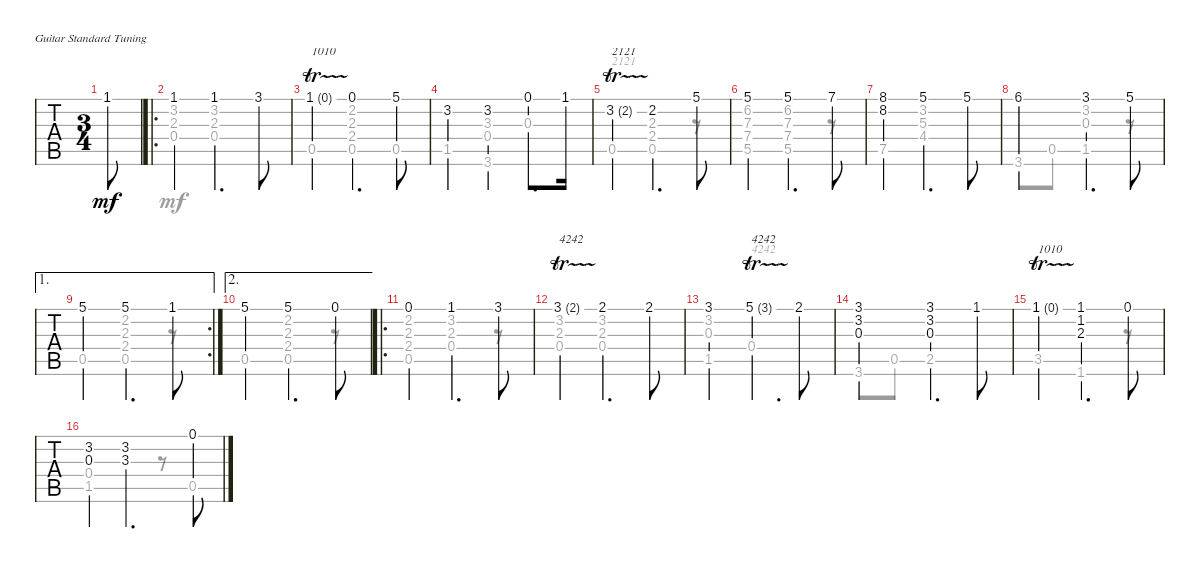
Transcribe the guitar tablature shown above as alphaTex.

\defaultSystemsLayout 4
\bracketExtendMode groupsimilarinstruments
\singleTrackTrackNamePolicy hidden
\multiTrackTrackNamePolicy hidden
\firstSystemTrackNameOrientation horizontal
\otherSystemsTrackNameOrientation horizontal
\track ("Steel Guitar" "S-Gt") {instrument acousticguitarsteel}
\staff {tabs}
\tuning (E4 B3 G3 D3 A2 E2)
\voice
\ts (3 4)
\ac
\tempo (120 hide)
\clef g2
\ks dminor
1.1.8{dy mf instrument acousticguitarsteel} |
\ro
1.1.4 1.1.4{d} 3.1.8 |
1.1{tr (0 16)}.4{txt "1010"} 0.1.4{d} 5.1.8 |
3.2.4 3.2.4 0.1.8{d} 1.1.16 |
3.2{tr (2 16)}.4{txt "2121"} 2.2.4{d} 5.1.8 |
5.1.4 5.1.4{d} 7.1.8 |
(8.1 8.2).4 5.1.4{d} 5.1.8 |
6.1.4 3.1.4{d} 5.1.8 |
\ae 1
\rc 2
5.1{lf 5}.4 5.1.4{d} 1.1.8 |
\ae 2
5.1.4 5.1.4{d} 0.1.8 |
\ro
0.1.4 1.1.4{d} 3.1.8 |
3.1{tr (2 16)}.4{txt "4242"} 2.1.4{d} 2.1.8 |
3.1.4 5.1{tr (3 16)}.4{d txt "4242"} 2.1{lf 2}.8 |
(3.1{lf 5} 3.2{lf 4} 0.3).4 (0.3 3.2 3.1).4{d} 1.1.8 |
1.1{tr (0 16)}.4{txt "1010"} (2.3 1.2 1.1).4{d} 0.1.8 |
(3.2 0.3).4 (3.2 3.3).4{d} 0.1.8
\voice
\clef g2
\ottava regular
\simile none
\ks dminor
|
(3.2 2.3 0.4).4 (0.4 2.3 3.2).2 |
0.5.4 (0.5 2.4 2.3 2.2).4{d} 0.5.8 |
1.5.4 (3.6 0.4 3.3).4 0.3.4 |
0.5.4{txt "2121"} (0.5 2.4 2.3).4{d} r.8 |
(5.5 7.4 7.3 6.2).4 (6.2 7.3 7.4 5.5).4{d} r.8 |
7.5.4 (4.4 5.3 3.2).2 |
3.6.8 0.5.8 (1.5 0.3 3.2).4{d} r.8 |
0.5.4 (0.5 2.4 2.3 2.2).4{d} r.8 |
0.5.4 (0.5 2.4 2.3 2.2).4{d} r.8 |
(2.2 2.3 2.4 0.5).4 (0.4 2.3 3.2).4{d} r.8 |
(3.2 2.3 0.4).4 (0.4 2.3 3.2).2 |
(1.5 0.3 3.2).4 0.4.2{txt "4242"} |
3.6{lf 3}.8 0.5.8 2.5.2 |
3.5.4 1.6.4{d} r.8 |
(1.5 0.4).2 r.8 0.5.8
